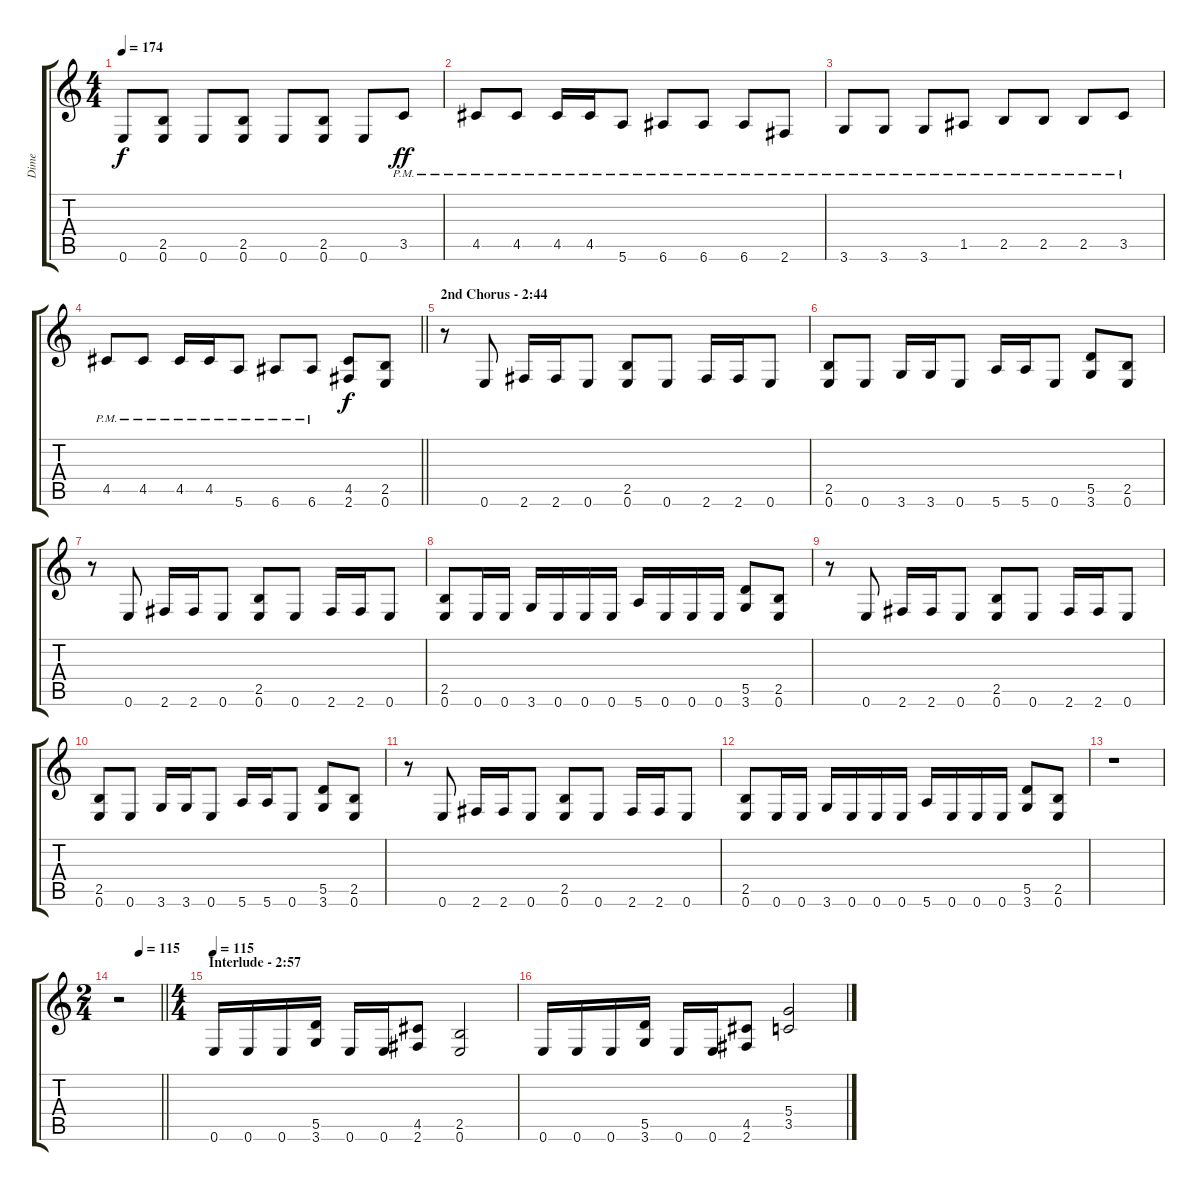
\track ("Dime" "Dime") {instrument distortionguitar}
\staff {score tabs}
\tuning (E4 B3 G3 D3 A2 E2) {hide}
\ts (4 4)
\tempo 174
\clef g2
\ks c
0.6.8{dy f} (2.5 0.6).8 0.6.8 (2.5 0.6).8 0.6.8 (2.5 0.6).8 0.6.8 3.5{pm}.8{dy ff} |
4.5{pm}.8 4.5{pm}.8 4.5{pm}.16 4.5{pm}.16 5.6{pm}.8 6.6{pm}.8 6.6{pm}.8 6.6{pm}.8 2.6{pm}.8 |
3.6{pm}.8 3.6{pm}.8 3.6{pm}.8 1.5{pm}.8 2.5{pm}.8 2.5{pm}.8 2.5{pm}.8 3.5{pm}.8 |
\barLineRight lightlight
4.5{pm}.8 4.5{pm}.8 4.5{pm}.16 4.5{pm}.16 5.6{pm}.8 6.6{pm}.8 6.6{pm}.8 (4.5 2.6).8{dy f} (2.5 0.6).8 |
\section ("" "2nd Chorus - 2:44")
r.8 0.6.8 2.6.16 2.6.16 0.6.8 (2.5 0.6).8 0.6.8 2.6.16 2.6.16 0.6.8 |
(2.5 0.6).8 0.6.8 3.6.16 3.6.16 0.6.8 5.6.16 5.6.16 0.6.8 (5.5 3.6).8 (2.5 0.6).8 |
r.8 0.6.8 2.6.16 2.6.16 0.6.8 (2.5 0.6).8 0.6.8 2.6.16 2.6.16 0.6.8 |
(2.5 0.6).8 0.6.16 0.6.16 3.6.16 0.6.16 0.6.16 0.6.16 5.6.16 0.6.16 0.6.16 0.6.16 (5.5 3.6).8 (2.5 0.6).8 |
r.8 0.6.8 2.6.16 2.6.16 0.6.8 (2.5 0.6).8 0.6.8 2.6.16 2.6.16 0.6.8 |
(2.5 0.6).8 0.6.8 3.6.16 3.6.16 0.6.8 5.6.16 5.6.16 0.6.8 (5.5 3.6).8 (2.5 0.6).8 |
r.8 0.6.8 2.6.16 2.6.16 0.6.8 (2.5 0.6).8 0.6.8 2.6.16 2.6.16 0.6.8 |
(2.5 0.6).8 0.6.16 0.6.16 3.6.16 0.6.16 0.6.16 0.6.16 5.6.16 0.6.16 0.6.16 0.6.16 (5.5 3.6).8 (2.5 0.6).8 |
r.1 |
\ts (2 4)
\tempo (115 0.5)
\barLineRight lightlight
r.2 |
\ts (4 4)
\section ("" "Interlude - 2:57")
\tempo 115
0.6.16 0.6.16 0.6.16 (5.5 3.6).16 0.6.16 0.6.16 (4.5 2.6).8 (2.5 0.6).2 |
0.6.16 0.6.16 0.6.16 (5.5 3.6).16 0.6.16 0.6.16 (4.5 2.6).8 (5.4 3.5).2
